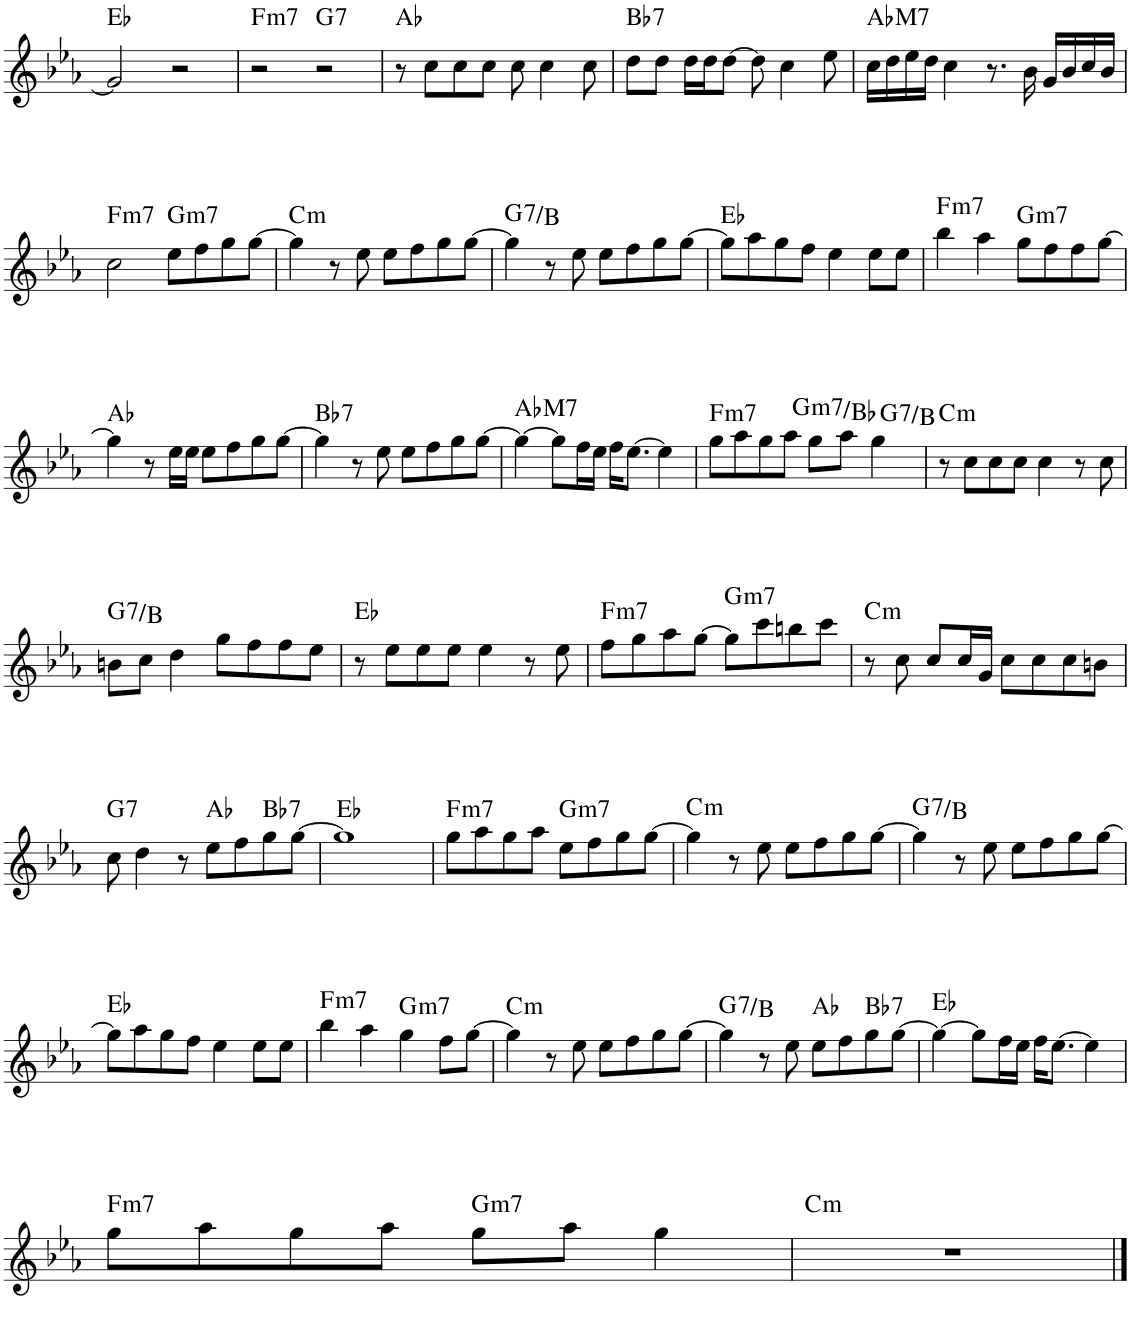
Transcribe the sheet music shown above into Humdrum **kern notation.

**kern	**harte
*part1	*part1
*staff1	*
*I"Piano	*
*I'Pno.	*
!!LO:PB:g=z
*clefG2	*
*k[b-e-a-]	*
*M4/4	*
=47	=47
2g/]	Eb:maj
2r	.
=48	=48
!	!LO:H:kt=m7
2r	F:min7
!	!LO:H:kt=7
2r	G:7
=49	=49
8r	Ab:maj
8cc\L	.
8cc\	.
8cc\J	.
8cc\	.
4cc\	.
8cc\	.
=50	=50
!	!LO:H:kt=7
8dd\L	Bb:7
8dd\J	.
16dd\LL	.
16dd\J	.
[8dd\J	.
8dd\]	.
4cc\	.
8ee-\	.
=51	=51
!	!LO:H:kt=M7
16cc\LL	Ab:maj7
16dd\	.
16ee-\	.
16dd\JJ	.
4cc\	.
8.r	.
16b-\	.
16g/LL	.
16b-/	.
16cc/	.
16b-/JJ	.
!!LO:LB:g=z
=52	=52
!	!LO:H:kt=m7
2cc\	F:min7
!	!LO:H:kt=m7
8ee-\L	G:min7
8ff\	.
8gg\	.
[8gg\J	.
=53	=53
!	!LO:H:kt=m
4gg\]	C:min
8r	.
8ee-\	.
8ee-\L	.
8ff\	.
8gg\	.
[8gg\J	.
=54	=54
!	!LO:H:kt=7
4gg\]	G:7/3
8r	.
8ee-\	.
8ee-\L	.
8ff\	.
8gg\	.
[8gg\J	.
=55	=55
8gg\L]	Eb:maj
8aa-\	.
8gg\	.
8ff\J	.
4ee-\	.
8ee-\L	.
8ee-\J	.
=56	=56
!	!LO:H:kt=m7
4bb-\	F:min7
4aa-\	.
!	!LO:H:kt=m7
8gg\L	G:min7
8ff\	.
8ff\	.
[8gg\J	.
!!LO:LB:g=z
=57	=57
4gg\]	Ab:maj
8r	.
16ee-\LL	.
16ee-\JJ	.
8ee-\L	.
8ff\	.
8gg\	.
[8gg\J	.
=58	=58
!	!LO:H:kt=7
4gg\]	Bb:7
8r	.
8ee-\	.
8ee-\L	.
8ff\	.
8gg\	.
[8gg\J	.
=59	=59
!	!LO:H:kt=M7
4gg\_	Ab:maj7
8gg\L]	.
16ff\L	.
16ee-\JJ	.
16ff\KL	.
[8.ee-\J	.
4ee-\]	.
=60	=60
!	!LO:H:kt=m7
8gg\L	F:min7
8aa-\	.
8gg\	.
8aa-\J	.
!	!LO:H:kt=m7
8gg\L	G:min7/b3
8aa-\J	.
!	!LO:H:kt=7
4gg\	G:7/3
=61	=61
!	!LO:H:kt=m
8r	C:min
8cc\L	.
8cc\	.
8cc\J	.
4cc\	.
8r	.
8cc\	.
!!LO:LB:g=z
=62	=62
!	!LO:H:kt=7
8bn\L	G:7/3
8cc\J	.
4dd\	.
8gg\L	.
8ff\	.
8ff\	.
8ee-\J	.
=63	=63
8r	Eb:maj
8ee-\L	.
8ee-\	.
8ee-\J	.
4ee-\	.
8r	.
8ee-\	.
=64	=64
!	!LO:H:kt=m7
8ff\L	F:min7
8gg\	.
8aa-\	.
[8gg\J	.
!	!LO:H:kt=m7
8gg\L]	G:min7
8ccc\	.
8bbn\	.
8ccc\J	.
=65	=65
!	!LO:H:kt=m
8r	C:min
8cc\	.
8cc/L	.
16cc/L	.
16g/JJ	.
8cc\L	.
8cc\	.
8cc\	.
8bn\J	.
!!LO:LB:g=z
=66	=66
!	!LO:H:kt=7
8cc\	G:7
4dd\	.
8r	.
8ee-\L	Ab:maj
8ff\	.
!	!LO:H:kt=7
8gg\	Bb:7
[8gg\J	.
=67	=67
1gg]	Eb:maj
=68	=68
!	!LO:H:kt=m7
8gg\L	F:min7
8aa-\	.
8gg\	.
8aa-\J	.
!	!LO:H:kt=m7
8ee-\L	G:min7
8ff\	.
8gg\	.
[8gg\J	.
=69	=69
!	!LO:H:kt=m
4gg\]	C:min
8r	.
8ee-\	.
8ee-\L	.
8ff\	.
8gg\	.
[8gg\J	.
=70	=70
!	!LO:H:kt=7
4gg\]	G:7/3
8r	.
8ee-\	.
8ee-\L	.
8ff\	.
8gg\	.
[8gg\J	.
!!LO:LB:g=z
=71	=71
8gg\L]	Eb:maj
8aa-\	.
8gg\	.
8ff\J	.
4ee-\	.
8ee-\L	.
8ee-\J	.
=72	=72
!	!LO:H:kt=m7
4bb-\	F:min7
4aa-\	.
!	!LO:H:kt=m7
4gg\	G:min7
8ff\L	.
[8gg\J	.
=73	=73
!	!LO:H:kt=m
4gg\]	C:min
8r	.
8ee-\	.
8ee-\L	.
8ff\	.
8gg\	.
[8gg\J	.
=74	=74
!	!LO:H:kt=7
4gg\]	G:7/3
8r	.
8ee-\	.
8ee-\L	Ab:maj
8ff\	.
!	!LO:H:kt=7
8gg\	Bb:7
[8gg\J	.
=75	=75
4gg\_	Eb:maj
8gg\L]	.
16ff\L	.
16ee-\JJ	.
16ff\KL	.
[8.ee-\J	.
4ee-\]	.
!!LO:LB:g=z
=76	=76
!	!LO:H:kt=m7
8gg\L	F:min7
8aa-\	.
8gg\	.
8aa-\J	.
!	!LO:H:kt=m7
8gg\L	G:min7
8aa-\J	.
4gg\	.
=77	=77
!	!LO:H:kt=m
1r	C:min
==	==
*-	*-
